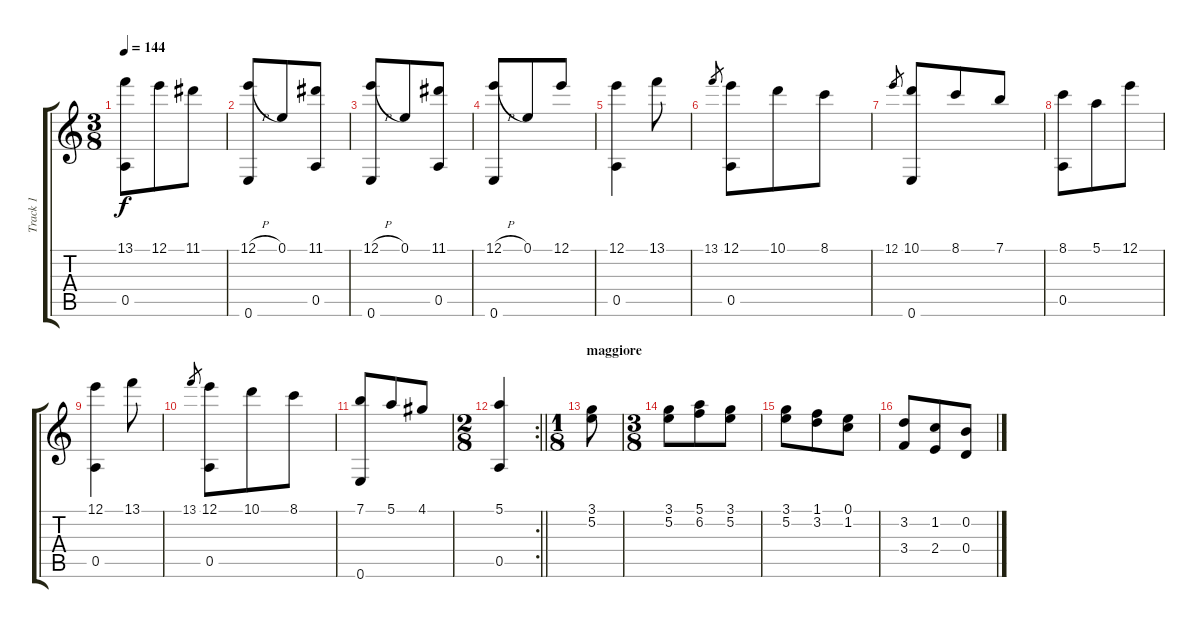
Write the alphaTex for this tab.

\track ("Track 1" "Track 1") {instrument acousticguitarsteel}
\staff {score tabs}
\tuning (E4 B3 G3 D3 A2 E2) {hide}
\ts (3 8)
\tempo 144
\clef g2
\ks c
(13.1 0.5).8{dy f} 12.1.8 11.1.8 |
(12.1{h} 0.6).8 0.1.8 (11.1 0.5).8 |
(12.1{h} 0.6).8 0.1.8 (11.1 0.5).8 |
(12.1{h} 0.6).8 0.1.8 12.1.8 |
(12.1 0.5).4 13.1.8 |
13.1.8{gr} (12.1 0.5).8 10.1.8 8.1.8 |
12.1.8{gr} (10.1 0.6).8 8.1.8 7.1.8 |
(8.1 0.5).8 5.1.8 12.1.8 |
(12.1 0.5).4 13.1.8 |
13.1.8{gr} (12.1 0.5).8 10.1.8 8.1.8 |
(7.1 0.6).8 5.1.8 4.1.8 |
\rc 2
\ts (2 8)
\barLineRight lightlight
(5.1 0.5).4 |
\ts (1 8)
\section ("" "maggiore")
(3.1 5.2).8 |
\ts (3 8)
(3.1 5.2).8 (5.1 6.2).8 (3.1 5.2).8 |
(3.1 5.2).8 (1.1 3.2).8 (0.1 1.2).8 |
(3.2 3.4).8 (1.2 2.4).8 (0.2 0.4).8
